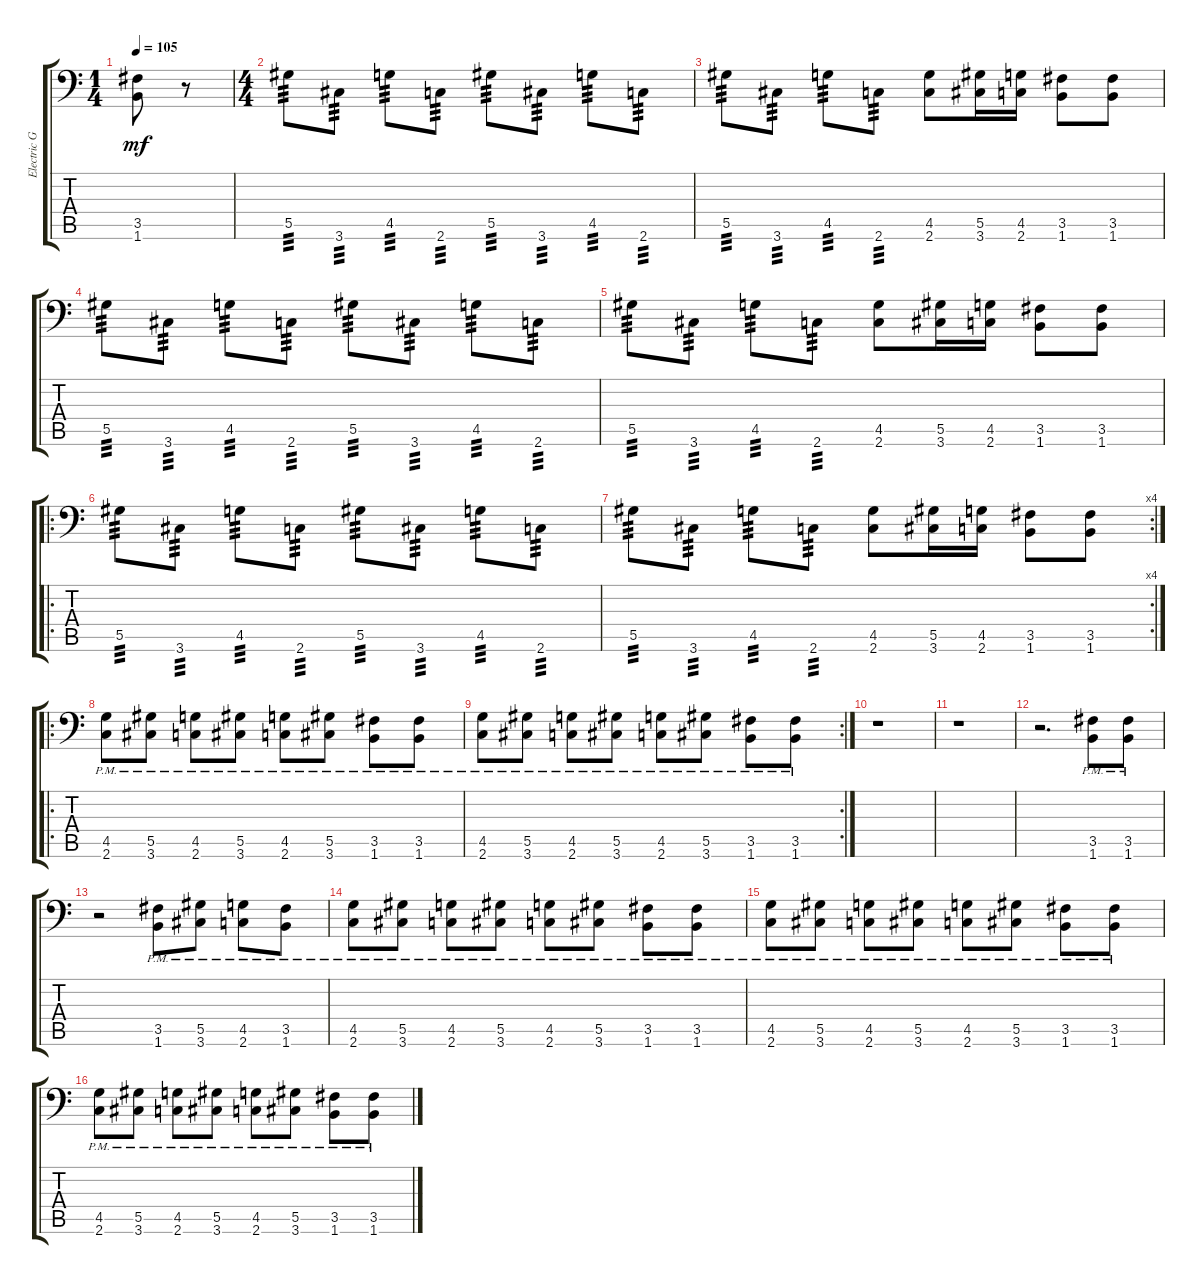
\track ("Electric Guitar" "Electric G") {instrument distortionguitar}
\staff {score tabs}
\tuning (Bb3 F3 Db3 Ab2 Eb2 Bb1) {hide}
\ts (1 4)
\tempo 105
\clef f4
\ks c
(3.5 1.6).8{dy mf} r.8 |
\ts (4 4)
5.5.8{tp 3} 3.6.8{tp 3} 4.5.8{tp 3} 2.6.8{tp 3} 5.5.8{tp 3} 3.6.8{tp 3} 4.5.8{tp 3} 2.6.8{tp 3} |
5.5.8{tp 3} 3.6.8{tp 3} 4.5.8{tp 3} 2.6.8{tp 3} (4.5 2.6).8 (5.5 3.6).16 (4.5 2.6).16 (3.5 1.6).8 (3.5 1.6).8 |
5.5.8{tp 3} 3.6.8{tp 3} 4.5.8{tp 3} 2.6.8{tp 3} 5.5.8{tp 3} 3.6.8{tp 3} 4.5.8{tp 3} 2.6.8{tp 3} |
5.5.8{tp 3} 3.6.8{tp 3} 4.5.8{tp 3} 2.6.8{tp 3} (4.5 2.6).8 (5.5 3.6).16 (4.5 2.6).16 (3.5 1.6).8 (3.5 1.6).8 |
\ro
5.5.8{tp 3} 3.6.8{tp 3} 4.5.8{tp 3} 2.6.8{tp 3} 5.5.8{tp 3} 3.6.8{tp 3} 4.5.8{tp 3} 2.6.8{tp 3} |
\rc 4
5.5.8{tp 3} 3.6.8{tp 3} 4.5.8{tp 3} 2.6.8{tp 3} (4.5 2.6).8 (5.5 3.6).16 (4.5 2.6).16 (3.5 1.6).8 (3.5 1.6).8 |
\ro
(4.5{pm} 2.6{pm}).8 (5.5{pm} 3.6{pm}).8 (4.5{pm} 2.6{pm}).8 (5.5{pm} 3.6{pm}).8 (4.5{pm} 2.6{pm}).8 (5.5{pm} 3.6{pm}).8 (3.5{pm} 1.6{pm}).8 (3.5{pm} 1.6{pm}).8 |
\rc 2
(4.5{pm} 2.6{pm}).8 (5.5{pm} 3.6{pm}).8 (4.5{pm} 2.6{pm}).8 (5.5{pm} 3.6{pm}).8 (4.5{pm} 2.6{pm}).8 (5.5{pm} 3.6{pm}).8 (3.5{pm} 1.6{pm}).8 (3.5{pm} 1.6{pm}).8 |
r.1 |
r.1 |
r.2{d} (3.5{pm} 1.6{pm}).8 (3.5{pm} 1.6{pm}).8 |
r.2 (3.5{pm} 1.6{pm}).8 (5.5{pm} 3.6{pm}).8 (4.5{pm} 2.6{pm}).8 (3.5{pm} 1.6{pm}).8 |
(4.5{pm} 2.6{pm}).8 (5.5{pm} 3.6{pm}).8 (4.5{pm} 2.6{pm}).8 (5.5{pm} 3.6{pm}).8 (4.5{pm} 2.6{pm}).8 (5.5{pm} 3.6{pm}).8 (3.5{pm} 1.6{pm}).8 (3.5{pm} 1.6{pm}).8 |
(4.5{pm} 2.6{pm}).8 (5.5{pm} 3.6{pm}).8 (4.5{pm} 2.6{pm}).8 (5.5{pm} 3.6{pm}).8 (4.5{pm} 2.6{pm}).8 (5.5{pm} 3.6{pm}).8 (3.5{pm} 1.6{pm}).8 (3.5{pm} 1.6{pm}).8 |
(4.5{pm} 2.6{pm}).8 (5.5{pm} 3.6{pm}).8 (4.5{pm} 2.6{pm}).8 (5.5{pm} 3.6{pm}).8 (4.5{pm} 2.6{pm}).8 (5.5{pm} 3.6{pm}).8 (3.5{pm} 1.6{pm}).8 (3.5{pm} 1.6{pm}).8
